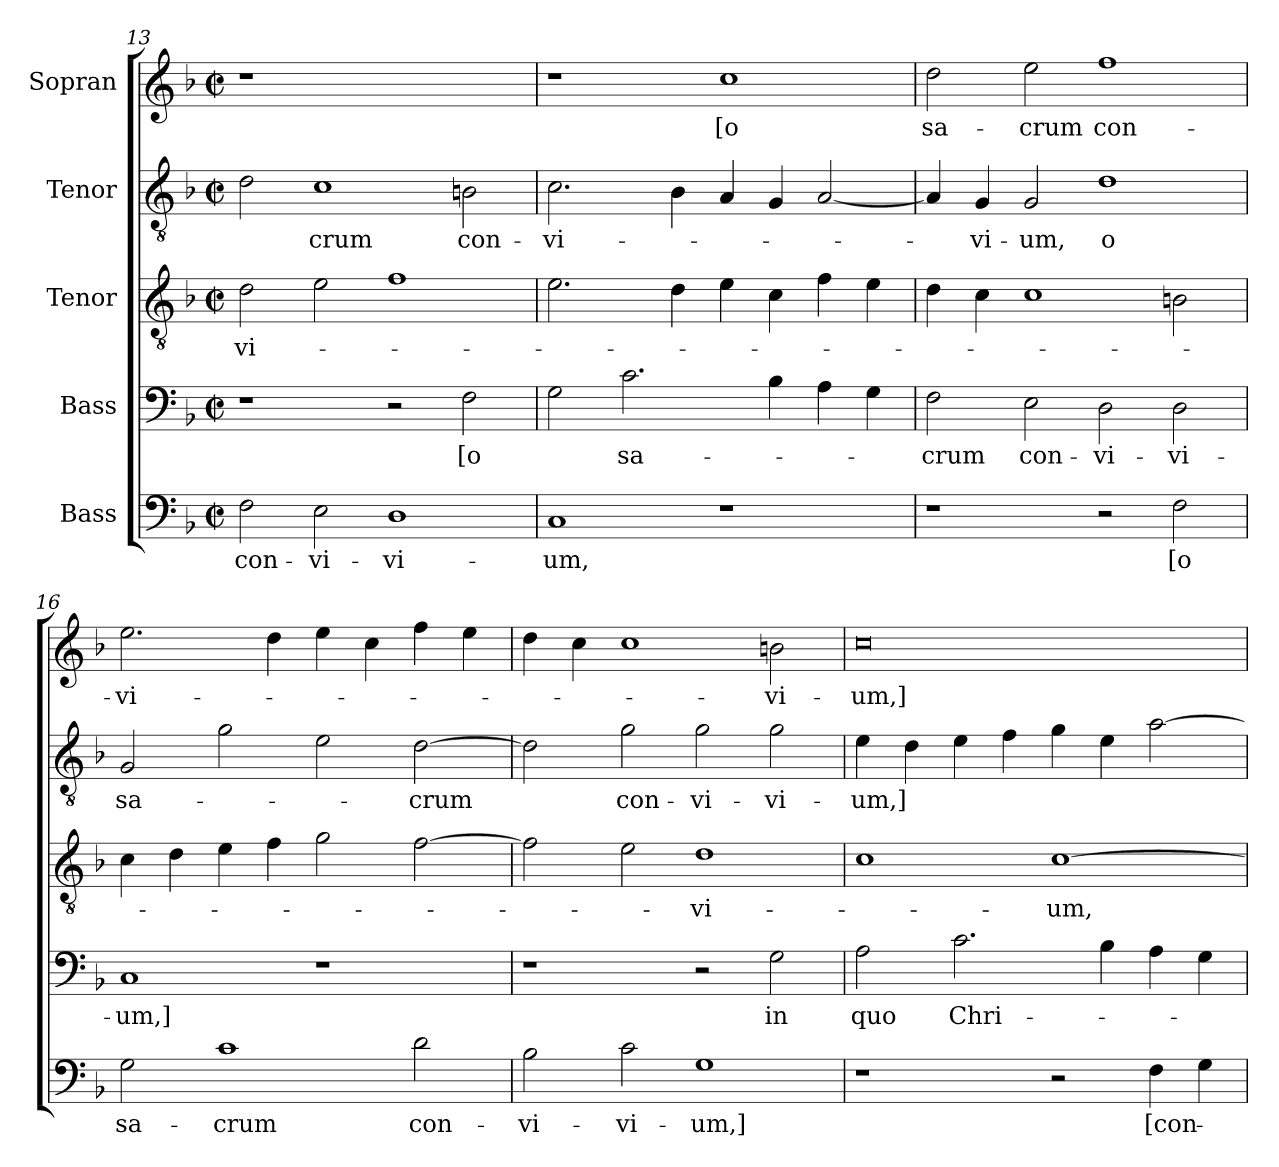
**kern	**text	**kern	**text	**kern	**text	**kern	**text	**kern	**text
*part5	*part5	*part4	*part4	*part3	*part3	*part2	*part2	*part1	*part1
*staff5	*staff5	*staff4	*staff4	*staff3	*staff3	*staff2	*staff2	*staff1	*staff1
*I"Bass	*	*I"Bass	*	*I"Tenor	*	*I"Tenor	*	*I"Sopran	*
!!LO:PB:g=z
*clefF4	*	*clefF4	*	*clefGv2	*	*clefGv2	*	*clefG2	*
*	*	*	*	*ITrd7c12	*	*ITrd7c12	*	*	*
*k[b-]	*	*k[b-]	*	*k[b-]	*	*k[b-]	*	*k[b-]	*
*F:	*	*F:	*	*F:	*	*F:	*	*F:	*
*M2/2	*	*M2/2	*	*M2/2	*	*M2/2	*	*M2/2	*
*met(c|)	*	*met(c|)	*	*met(c|)	*	*met(c|)	*	*met(c|)	*
=13	=13	=13	=13	=13	=13	=13	=13	=13	=13
!	!LO:LY:b:color=#000000	!	!	!	!	!	!	!	!
!	!	!	!	!	!LO:LY:b:color=#000000	!	!	!LO:N:vis=1	!
2Fi\	con-	1r	.	2Di\	-vi-	2Di\	.	1r	.
!	!LO:LY:b:color=#000000	!	!	!	!	!	!	!	!
!	!	!	!	!	!	!	!LO:LY:b:color=#000000	!	!
2Ei\	-vi-	.	.	2Ei\	.	1Ci	-crum	.	.
!	!LO:LY:b:color=#000000	!	!	!	!	!	!	!	!
1Di	-vi-	2r	.	1Fi	.	.	.	1ryy	.
!	!	!	!LO:LY:b:color=#000000	!	!	!	!	!	!
!	!	!	!	!	!	!	!LO:LY:b:color=#000000	!	!
.	.	2Fi\	[o	.	.	2BBni\	con-	.	.
=14	=14	=14	=14	=14	=14	=14	=14	=14	=14
!	!LO:LY:b:color=#000000	!	!	!	!	!	!	!	!
!	!	!	!	!	!	!	!LO:LY:b:color=#000000	!	!
1Ci	-um,	2Gi\	.	2.Ei\	.	2.Ci\	-vi-	1r	.
!	!	!	!LO:LY:b:color=#000000	!	!	!	!	!	!
.	.	2.ci\	sa-	.	.	.	.	.	.
.	.	.	.	4Di\	.	4BB-i\	.	.	.
!	!	!	!	!	!	!	!	!	!LO:LY:b:color=#000000
1r	.	.	.	4Ei\	.	4AAi/	.	1cci	[o
.	.	4B-i\	.	4Ci\	.	4GGi/	.	.	.
.	.	4Ai\	.	4Fi\	.	[<2AAi/	.	.	.
.	.	4Gi\	.	4Ei\	.	.	.	.	.
=15	=15	=15	=15	=15	=15	=15	=15	=15	=15
!	!	!	!LO:LY:b:color=#000000	!	!	!	!	!	!
!	!	!	!	!	!	!	!	!	!LO:LY:b:color=#000000
1r	.	2Fi\	-crum	4Di\	.	4AAi/]	.	2ddi\	sa-
!	!	!	!	!	!	!	!LO:LY:b:color=#000000	!	!
.	.	.	.	4Ci\	.	4GGi/	-vi-	.	.
!	!	!	!LO:LY:b:color=#000000	!	!	!	!	!	!
!	!	!	!	!	!	!	!LO:LY:b:color=#000000	!	!
!	!	!	!	!	!	!	!	!	!LO:LY:b:color=#000000
.	.	2Ei\	con-	1Ci	.	2GGi/	-um,	2eei\	-crum
!	!	!	!LO:LY:b:color=#000000	!	!	!	!	!	!
!	!	!	!	!	!	!	!LO:LY:b:color=#000000	!	!
!	!	!	!	!	!	!	!	!	!LO:LY:b:color=#000000
2r	.	2Di\	-vi-	.	.	1Di	o	1ffi	con-
!	!LO:LY:b:color=#000000	!	!	!	!	!	!	!	!
!	!	!	!LO:LY:b:color=#000000	!	!	!	!	!	!
2Fi\	[o	2Di\	-vi-	2BBni\	.	.	.	.	.
=16	=16	=16	=16	=16	=16	=16	=16	=16	=16
!	!LO:LY:b:color=#000000	!	!	!	!	!	!	!	!
!	!	!	!LO:LY:b:color=#000000	!	!	!	!	!	!
!	!	!	!	!	!	!	!LO:LY:b:color=#000000	!	!
!	!	!	!	!	!	!	!	!	!LO:LY:b:color=#000000
2Gi\	sa-	1Ci	-um,]	4Ci\	.	2GGi/	sa-	2.eei\	-vi-
.	.	.	.	4Di\	.	.	.	.	.
!	!LO:LY:b:color=#000000	!	!	!	!	!	!	!	!
1ci	-crum	.	.	4Ei\	.	2Gi\	.	.	.
.	.	.	.	4Fi\	.	.	.	4ddi\	.
.	.	1r	.	2Gi\	.	2Ei\	.	4eei\	.
.	.	.	.	.	.	.	.	4cci\	.
!	!LO:LY:b:color=#000000	!	!	!	!	!	!	!	!
!	!	!	!	!	!	!	!LO:LY:b:color=#000000	!	!
2di\	con-	.	.	[>2Fi\	.	[>2Di\	-crum	4ffi\	.
.	.	.	.	.	.	.	.	4eei\	.
=17	=17	=17	=17	=17	=17	=17	=17	=17	=17
!	!LO:LY:b:color=#000000	!	!	!	!	!	!	!	!
2B-i\	-vi-	1r	.	2Fi\]	.	2Di\]	.	4ddi\	.
.	.	.	.	.	.	.	.	4cci\	.
!	!LO:LY:b:color=#000000	!	!	!	!	!	!	!	!
!	!	!	!	!	!	!	!LO:LY:b:color=#000000	!	!
2ci\	-vi-	.	.	2Ei\	.	2Gi\	con-	1cci	.
!	!LO:LY:b:color=#000000	!	!	!	!	!	!	!	!
!	!	!	!	!	!LO:LY:b:color=#000000	!	!	!	!
!	!	!	!	!	!	!	!LO:LY:b:color=#000000	!	!
1Gi	-um,]	2r	.	1Di	-vi-	2Gi\	-vi-	.	.
!	!	!	!LO:LY:b:color=#000000	!	!	!	!	!	!
!	!	!	!	!	!	!	!LO:LY:b:color=#000000	!	!
!	!	!	!	!	!	!	!	!	!LO:LY:b:color=#000000
.	.	2Gi\	in	.	.	2Gi\	-vi-	2bni\	-vi-
=18	=18	=18	=18	=18	=18	=18	=18	=18	=18
!	!	!	!LO:LY:b:color=#000000	!	!	!	!	!	!
!	!	!	!	!	!	!	!LO:LY:b:color=#000000	!	!
!	!	!	!	!	!	!	!	!	!LO:LY:b:color=#000000
1r	.	2Ai\	quo	1Ci	.	4Ei\	-um,]	0cci	-um,]
.	.	.	.	.	.	4Di\	.	.	.
!	!	!	!LO:LY:b:color=#000000	!	!	!	!	!	!
.	.	2.ci\	Chri-	.	.	4Ei\	.	.	.
.	.	.	.	.	.	4Fi\	.	.	.
!	!	!	!	!	!LO:LY:b:color=#000000	!	!	!	!
2r	.	.	.	[>1Ci	-um,	4Gi\	.	.	.
.	.	4B-i\	.	.	.	4Ei\	.	.	.
!	!LO:LY:b:color=#000000	!	!	!	!	!	!	!	!
4Fi\	[con-	4Ai\	.	.	.	[>2Ai\	.	.	.
4Gi\	.	4Gi\	.	.	.	.	.	.	.
=	=	=	=	=	=	=	=	=	=
*-	*-	*-	*-	*-	*-	*-	*-	*-	*-
